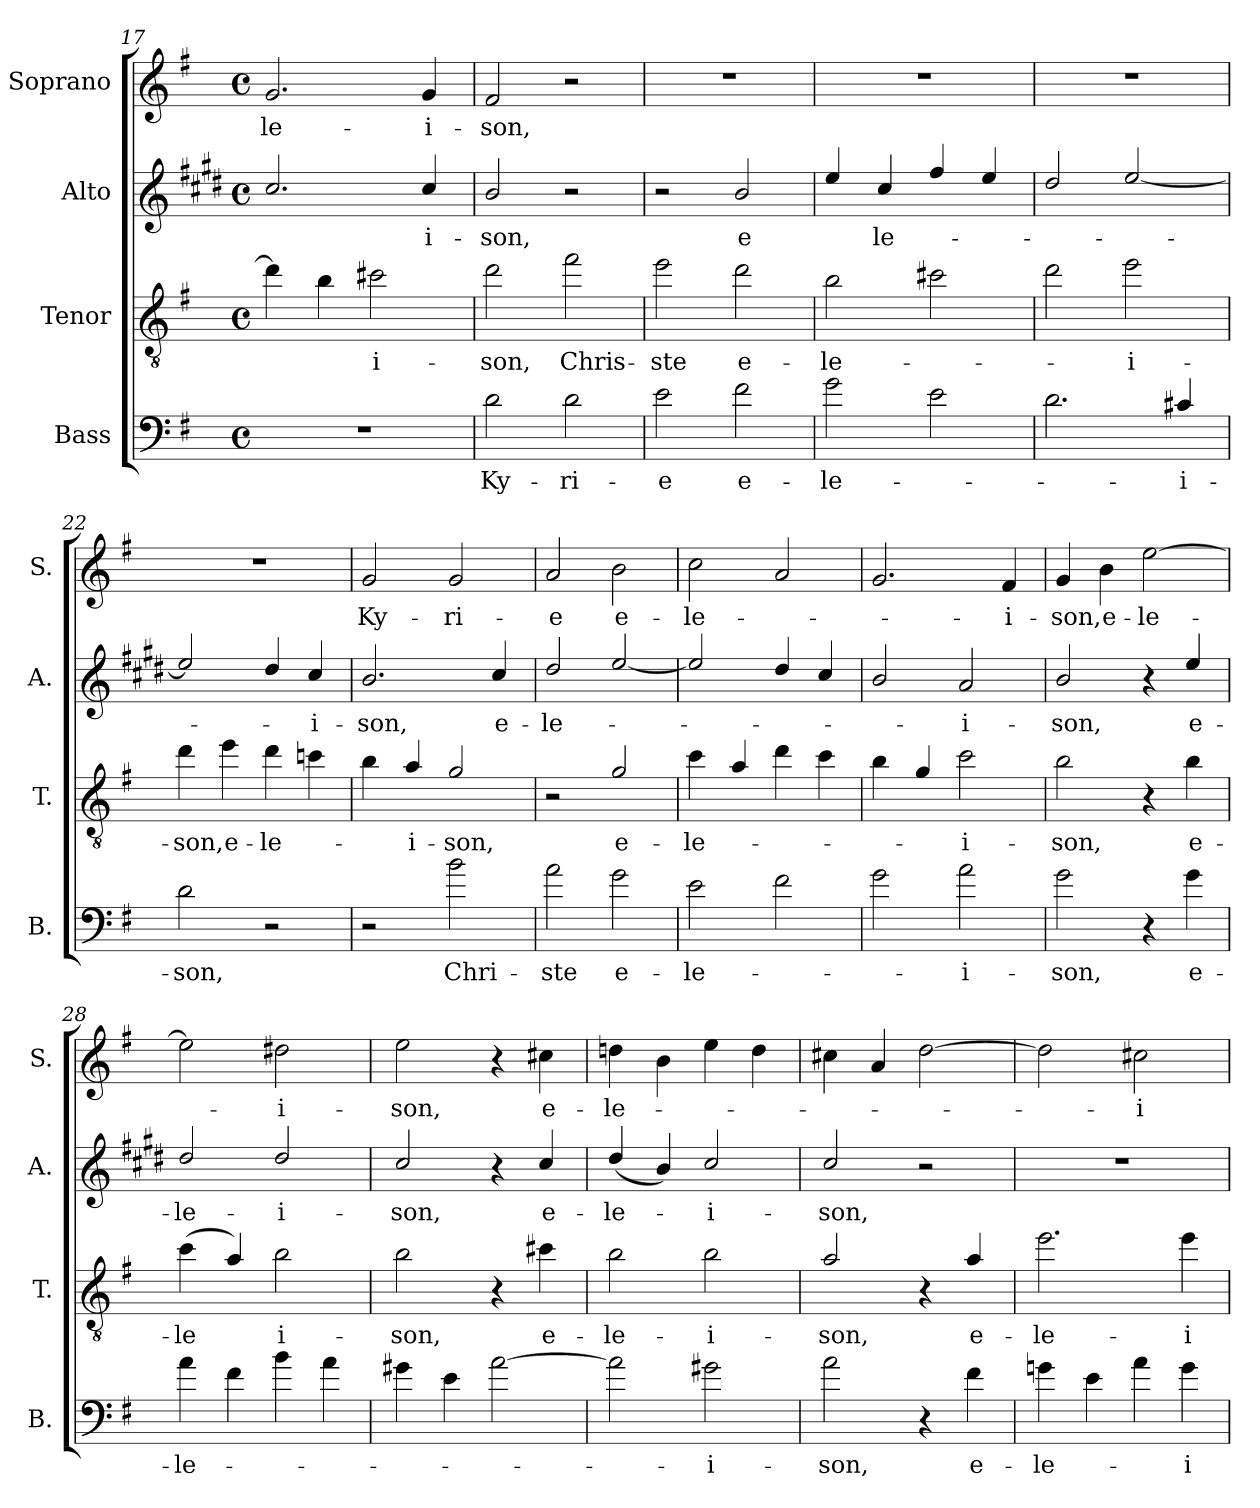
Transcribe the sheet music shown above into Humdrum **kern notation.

**kern	**text	**kern	**text	**kern	**text	**kern	**text
*part4	*part4	*part3	*part3	*part2	*part2	*part1	*part1
*staff4	*staff4	*staff3	*staff3	*staff2	*staff2	*staff1	*staff1
*I"Bass	*	*I"Tenor	*	*I"Alto	*	*I"Soprano	*
*I'B.	*	*I'T.	*	*I'A.	*	*I'S.	*
*clefF4	*	*clefGv2	*	*clefG2	*	*clefG2	*
*ITrd12c21	*	*ITrd8c14	*	*ITrd5c9	*	*	*
*k[f#]	*	*k[f#]	*	*k[f#]	*	*k[f#]	*
*M4/4	*	*M4/4	*	*M4/4	*	*M4/4	*
*met(c)	*	*met(c)	*	*met(c)	*	*met(c)	*
=17	=17	=17	=17	=17	=17	=17	=17
!	!	!	!	!	!	!	!LO:LY:b
1r	.	4d\]	.	2.e/	.	2.g/	-le-
.	.	4B\	.	.	.	.	.
!	!	!	!LO:LY:b	!	!	!	!
.	.	2c#X\	-i-	.	.	.	.
!	!	!	!	!	!LO:LY:b	!	!LO:LY:b
.	.	.	.	4e/	-i-	4g/	-i-
!!LO:LB:g=z
=18	=18	=18	=18	=18	=18	=18	=18
!	!LO:LY:b	!	!LO:LY:b	!	!LO:LY:b	!	!LO:LY:b
2D\	Ky-	2d\	-son,	2d/	-son,	2f#/	-son,
!	!LO:LY:b	!	!LO:LY:b	!	!	!	!
2D\	-ri-	2f#\	Chris-	2r	.	2r	.
=19	=19	=19	=19	=19	=19	=19	=19
!	!LO:LY:b	!	!LO:LY:b	!	!	!	!
2E\	-e	2e\	-ste	2r	.	1r	.
!	!LO:LY:b	!	!LO:LY:b	!	!LO:LY:b	!	!
2F#\	e-	2d\	e-	2d/	e	.	.
=20	=20	=20	=20	=20	=20	=20	=20
!	!LO:LY:b	!	!LO:LY:b	!	!	!	!
2G\	-le-	2B\	-le-	4g/	.	1r	.
!	!	!	!	!	!LO:LY:b	!	!
.	.	.	.	4e/	le-	.	.
2E\	.	2c#X\	.	4a/	.	.	.
.	.	.	.	4g/	.	.	.
=21	=21	=21	=21	=21	=21	=21	=21
2.D\	.	2d\	.	2f#/	.	1r	.
!	!	!	!LO:LY:b	!	!	!	!
.	.	2e\	-i-	[2g/	.	.	.
!	!LO:LY:b	!	!	!	!	!	!
4C#X/	-i-	.	.	.	.	.	.
=22	=22	=22	=22	=22	=22	=22	=22
!	!LO:LY:b	!	!LO:LY:b	!	!	!	!
2D\	-son,	4d\	-son,	2g/]	.	1r	.
!	!	!	!LO:LY:b	!	!	!	!
.	.	4e\	e-	.	.	.	.
!	!	!	!LO:LY:b	!	!	!	!
2r	.	4d\	-le-	4f#/	.	.	.
!	!	!	!	!	!LO:LY:b	!	!
.	.	4cn\	.	4e/	-i-	.	.
=23	=23	=23	=23	=23	=23	=23	=23
!	!	!	!	!	!LO:LY:b	!	!LO:LY:b
2r	.	4B\	.	2.d/	-son,	2g/	Ky-
!	!	!	!LO:LY:b	!	!	!	!
.	.	4A/	-i-	.	.	.	.
!	!LO:LY:b	!	!LO:LY:b	!	!	!	!LO:LY:b
2B\	Chri-	2G/	-son,	.	.	2g/	-ri-
!	!	!	!	!	!LO:LY:b	!	!
.	.	.	.	4e/	e-	.	.
=24	=24	=24	=24	=24	=24	=24	=24
!	!LO:LY:b	!	!	!	!LO:LY:b	!	!LO:LY:b
2A\	-ste	2r	.	2f#/	-le-	2a/	-e
!	!LO:LY:b	!	!LO:LY:b	!	!	!	!LO:LY:b
2G\	e-	2G/	e-	[2g/	.	2b\	e-
=25	=25	=25	=25	=25	=25	=25	=25
!	!LO:LY:b	!	!LO:LY:b	!	!	!	!LO:LY:b
2E\	-le-	4c\	-le-	2g/]	.	2cc\	-le-
.	.	4A/	.	.	.	.	.
2F#\	.	4d\	.	4f#/	.	2a/	.
.	.	4c\	.	4e/	.	.	.
=26	=26	=26	=26	=26	=26	=26	=26
2G\	.	4B\	.	2d/	.	2.g/	.
.	.	4G/	.	.	.	.	.
!	!LO:LY:b	!	!LO:LY:b	!	!LO:LY:b	!	!
2A\	-i-	2c\	-i-	2c/	-i-	.	.
!	!	!	!	!	!	!	!LO:LY:b
.	.	.	.	.	.	4f#/	-i-
!!LO:PB:g=z
=27	=27	=27	=27	=27	=27	=27	=27
!	!LO:LY:b	!	!LO:LY:b	!	!LO:LY:b	!	!LO:LY:b
2G\	-son,	2B\	-son,	2d/	-son,	4g/	-son,
!	!	!	!	!	!	!	!LO:LY:b
.	.	.	.	.	.	4b\	e-
!	!	!	!	!	!	!	!LO:LY:b
4r	.	4r	.	4r	.	[2ee\	-le-
!	!LO:LY:b	!	!LO:LY:b	!	!LO:LY:b	!	!
4G\	e-	4B\	e-	4g/	e-	.	.
=28	=28	=28	=28	=28	=28	=28	=28
!	!LO:LY:b	!	!LO:LY:b	!	!LO:LY:b	!	!
4A\	-le-	(>4c\	-le	2f#/	-le-	2ee\]	.
4F#\	.	4A/)	.	.	.	.	.
!	!	!	!LO:LY:b	!	!LO:LY:b	!	!LO:LY:b
4B\	.	2B\	i-	2f#/	-i-	2dd#X\	-i-
4A\	.	.	.	.	.	.	.
=29	=29	=29	=29	=29	=29	=29	=29
!	!	!	!LO:LY:b	!	!LO:LY:b	!	!LO:LY:b
4G#X\	.	2B\	-son,	2e/	-son,	2ee\	-son,
4E\	.	.	.	.	.	.	.
[2A\	.	4r	.	4r	.	4r	.
!	!	!	!LO:LY:b	!	!LO:LY:b	!	!LO:LY:b
.	.	4c#X\	e-	4e/	e-	4cc#X\	e-
=30	=30	=30	=30	=30	=30	=30	=30
!	!	!	!LO:LY:b	!	!LO:LY:b	!	!LO:LY:b
2A\]	.	2B\	-le-	(<4f#/	-le-	4ddn\	-le-
.	.	.	.	4d/)	.	4b\	.
!	!LO:LY:b	!	!LO:LY:b	!	!LO:LY:b	!	!
2G#X\	-i-	2B\	-i-	2e/	-i-	4ee\	.
.	.	.	.	.	.	4dd\	.
=31	=31	=31	=31	=31	=31	=31	=31
!	!LO:LY:b	!	!LO:LY:b	!	!LO:LY:b	!	!
2A\	-son,	2A/	-son,	2e/	-son,	4cc#X\	.
.	.	.	.	.	.	4a/	.
4r	.	4r	.	2r	.	[2dd\	.
!	!LO:LY:b	!	!LO:LY:b	!	!	!	!
4F#\	e-	4A/	e-	.	.	.	.
=32	=32	=32	=32	=32	=32	=32	=32
!	!LO:LY:b	!	!LO:LY:b	!	!	!	!
4Gn\	-le-	2.e\	-le-	1r	.	2dd\]	.
4E\	.	.	.	.	.	.	.
!	!	!	!	!	!	!	!LO:LY:b
4A\	.	.	.	.	.	2cc#X\	-i-
!	!LO:LY:b	!	!LO:LY:b	!	!	!	!
4G\	-i-	4e\	-i-	.	.	.	.
=	=	=	=	=	=	=	=
*-	*-	*-	*-	*-	*-	*-	*-
